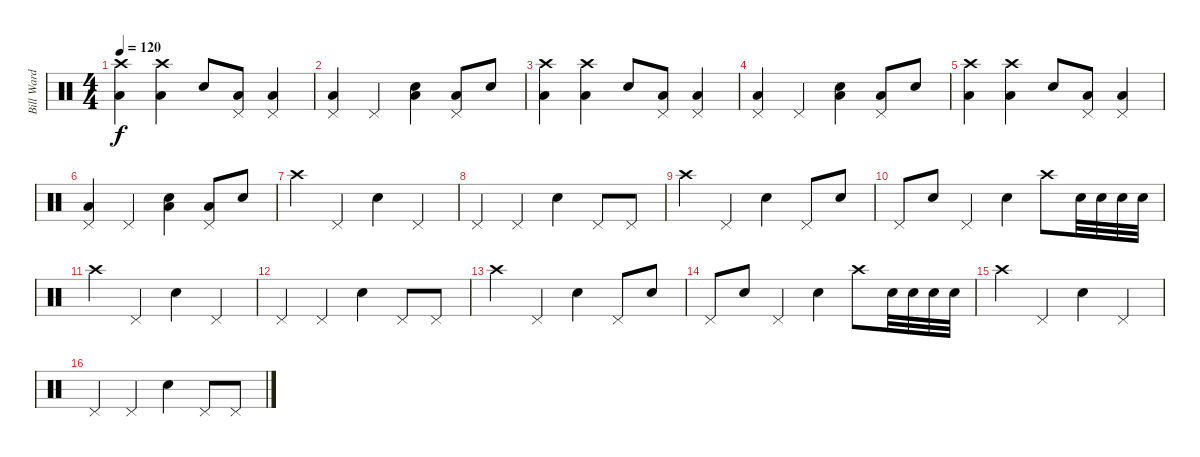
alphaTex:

\track ("Bill Ward" "Bill Ward") {instrument percussion}
\staff {score}
\articulation defaults
\ts (4 4)
\tempo 120
\clef neutral
\ks c
("Low Floor Tom (hit)" "Crash high (hit)").4{dy f} ("Low Floor Tom (hit)" "Crash high (hit)").4 "Snare (hit) 2".8 ("Low Floor Tom (hit)" "Pedal Hi-Hat (hit)").8 ("Low Floor Tom (hit)" "Pedal Hi-Hat (hit)").4 |
("Low Floor Tom (hit)" "Pedal Hi-Hat (hit)").4 "Pedal Hi-Hat (hit)".4 ("Low Floor Tom (hit)" "Snare (hit) 2").4 ("Low Floor Tom (hit)" "Pedal Hi-Hat (hit)").8 "Snare (hit) 2".8 |
("Low Floor Tom (hit)" "Crash high (hit)").4 ("Low Floor Tom (hit)" "Crash high (hit)").4 "Snare (hit) 2".8 ("Low Floor Tom (hit)" "Pedal Hi-Hat (hit)").8 ("Low Floor Tom (hit)" "Pedal Hi-Hat (hit)").4 |
("Low Floor Tom (hit)" "Pedal Hi-Hat (hit)").4 "Pedal Hi-Hat (hit)".4 ("Low Floor Tom (hit)" "Snare (hit) 2").4 ("Low Floor Tom (hit)" "Pedal Hi-Hat (hit)").8 "Snare (hit) 2".8 |
("Low Floor Tom (hit)" "Crash high (hit)").4 ("Low Floor Tom (hit)" "Crash high (hit)").4 "Snare (hit) 2".8 ("Low Floor Tom (hit)" "Pedal Hi-Hat (hit)").8 ("Low Floor Tom (hit)" "Pedal Hi-Hat (hit)").4 |
("Low Floor Tom (hit)" "Pedal Hi-Hat (hit)").4 "Pedal Hi-Hat (hit)".4 ("Low Floor Tom (hit)" "Snare (hit) 2").4 ("Low Floor Tom (hit)" "Pedal Hi-Hat (hit)").8 "Snare (hit) 2".8 |
"Crash high (hit)".4{volume 12} "Pedal Hi-Hat (hit)".4 "Snare (hit) 2".4 "Pedal Hi-Hat (hit)".4 |
"Pedal Hi-Hat (hit)".4 "Pedal Hi-Hat (hit)".4 "Snare (hit) 2".4 "Pedal Hi-Hat (hit)".8 "Pedal Hi-Hat (hit)".8 |
"Crash high (hit)".4 "Pedal Hi-Hat (hit)".4 "Snare (hit) 2".4 "Pedal Hi-Hat (hit)".8 "Snare (hit) 2".8 |
"Pedal Hi-Hat (hit)".8 "Snare (hit) 2".8 "Pedal Hi-Hat (hit)".4 "Snare (hit) 2".4 "Crash high (hit)".8 "Snare (hit) 2".32 "Snare (hit) 2".32 "Snare (hit) 2".32 "Snare (hit) 2".32 |
"Crash high (hit)".4{volume 8} "Pedal Hi-Hat (hit)".4 "Snare (hit) 2".4 "Pedal Hi-Hat (hit)".4 |
"Pedal Hi-Hat (hit)".4 "Pedal Hi-Hat (hit)".4 "Snare (hit) 2".4 "Pedal Hi-Hat (hit)".8 "Pedal Hi-Hat (hit)".8 |
"Crash high (hit)".4 "Pedal Hi-Hat (hit)".4 "Snare (hit) 2".4 "Pedal Hi-Hat (hit)".8 "Snare (hit) 2".8 |
"Pedal Hi-Hat (hit)".8 "Snare (hit) 2".8 "Pedal Hi-Hat (hit)".4 "Snare (hit) 2".4 "Crash high (hit)".8 "Snare (hit) 2".32 "Snare (hit) 2".32 "Snare (hit) 2".32 "Snare (hit) 2".32 |
"Crash high (hit)".4{volume 4} "Pedal Hi-Hat (hit)".4 "Snare (hit) 2".4 "Pedal Hi-Hat (hit)".4 |
"Pedal Hi-Hat (hit)".4 "Pedal Hi-Hat (hit)".4 "Snare (hit) 2".4 "Pedal Hi-Hat (hit)".8 "Pedal Hi-Hat (hit)".8
